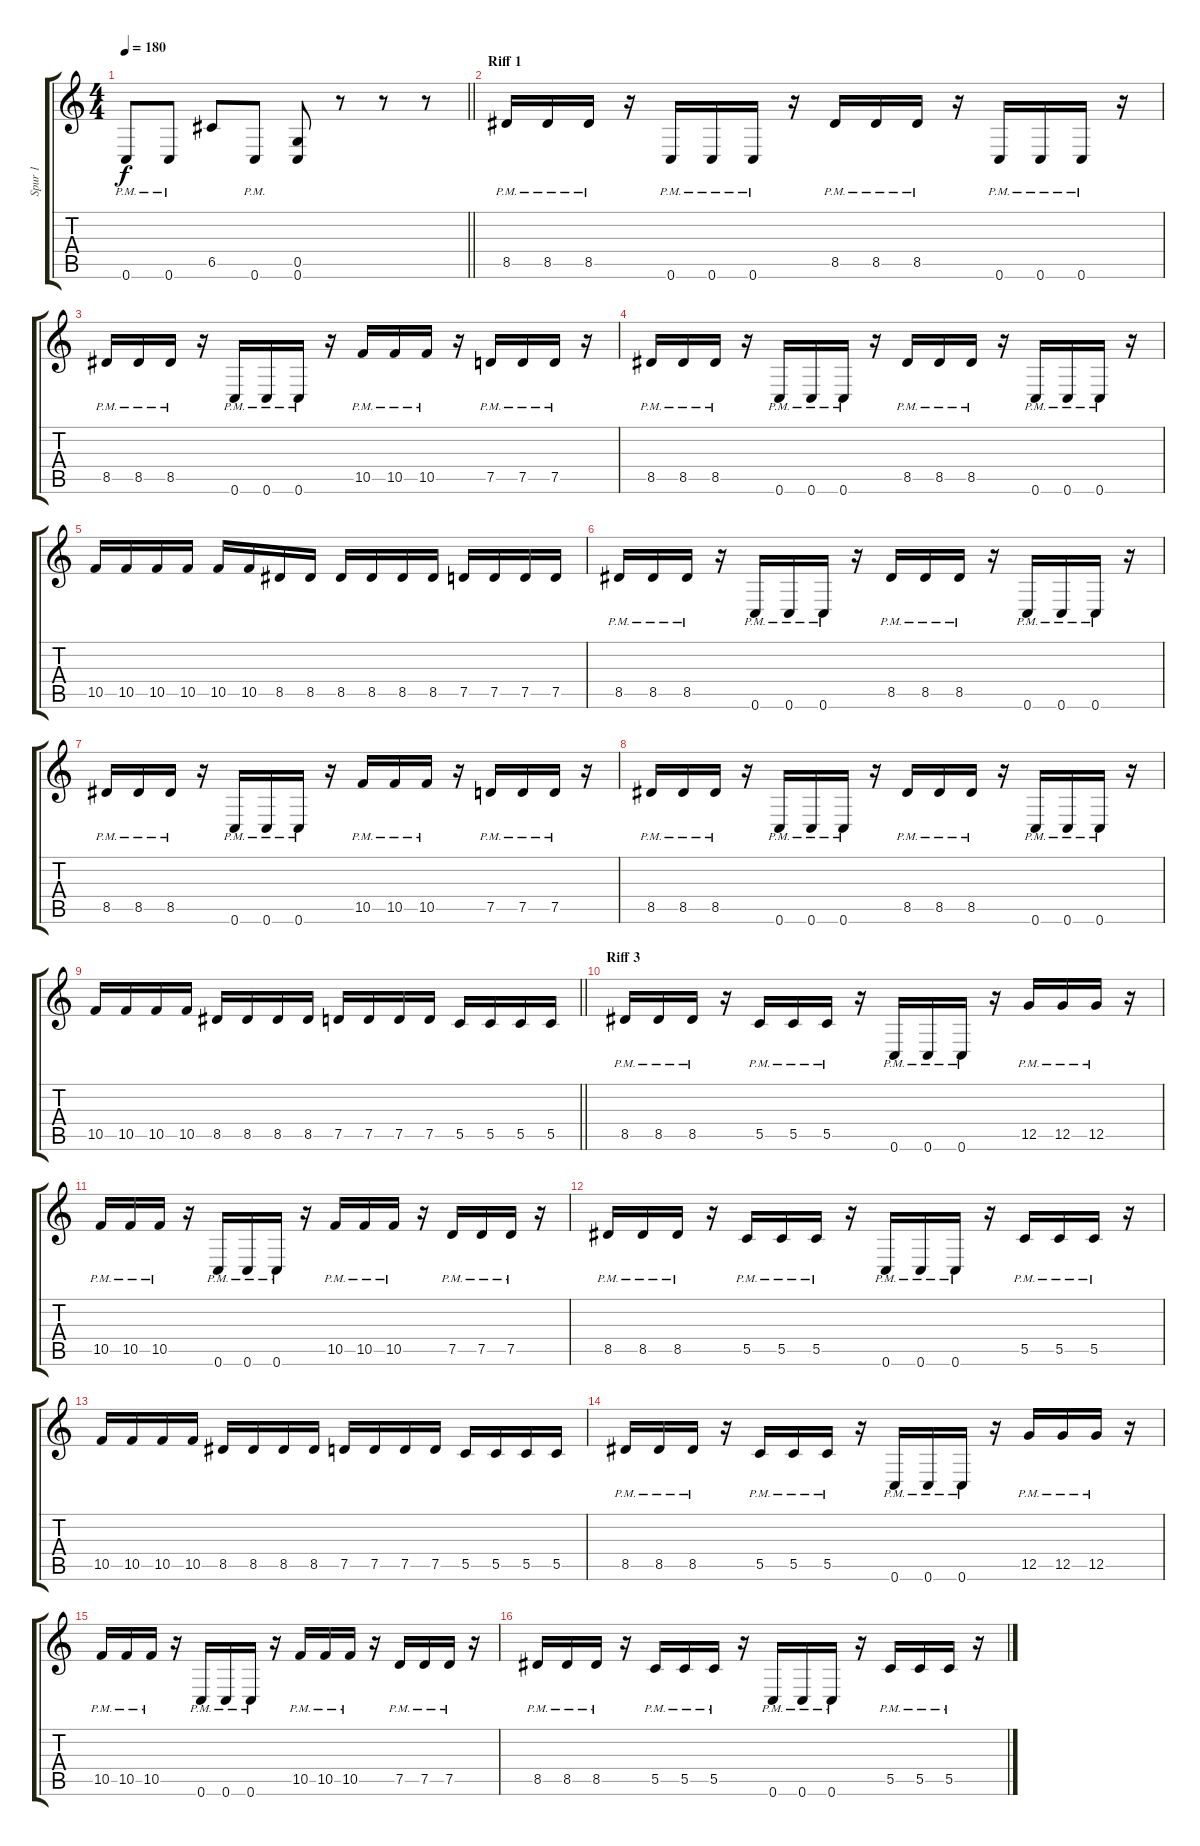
\track ("Spur 1" "Spur 1") {instrument distortionguitar}
\staff {score tabs}
\tuning (D4 A3 F3 C3 G2 C2) {hide}
\ts (4 4)
\tempo 180
\clef g2
\barLineRight lightlight
\ks c
0.6{pm}.8{dy f} 0.6{pm}.8 6.5.8 0.6{pm}.8 (0.5 0.6).8 r.8 r.8 r.8 |
\section ("" "Riff 1")
8.5{pm}.16 8.5{pm}.16 8.5{pm}.16 r.16 0.6{pm}.16 0.6{pm}.16 0.6{pm}.16 r.16 8.5{pm}.16 8.5{pm}.16 8.5{pm}.16 r.16 0.6{pm}.16 0.6{pm}.16 0.6{pm}.16 r.16 |
8.5{pm}.16 8.5{pm}.16 8.5{pm}.16 r.16 0.6{pm}.16 0.6{pm}.16 0.6{pm}.16 r.16 10.5{pm}.16 10.5{pm}.16 10.5{pm}.16 r.16 7.5{pm}.16 7.5{pm}.16 7.5{pm}.16 r.16 |
8.5{pm}.16 8.5{pm}.16 8.5{pm}.16 r.16 0.6{pm}.16 0.6{pm}.16 0.6{pm}.16 r.16 8.5{pm}.16 8.5{pm}.16 8.5{pm}.16 r.16 0.6{pm}.16 0.6{pm}.16 0.6{pm}.16 r.16 |
10.5.16 10.5.16 10.5.16 10.5.16 10.5.16 10.5.16 8.5.16 8.5.16 8.5.16 8.5.16 8.5.16 8.5.16 7.5.16 7.5.16 7.5.16 7.5.16 |
8.5{pm}.16 8.5{pm}.16 8.5{pm}.16 r.16 0.6{pm}.16 0.6{pm}.16 0.6{pm}.16 r.16 8.5{pm}.16 8.5{pm}.16 8.5{pm}.16 r.16 0.6{pm}.16 0.6{pm}.16 0.6{pm}.16 r.16 |
8.5{pm}.16 8.5{pm}.16 8.5{pm}.16 r.16 0.6{pm}.16 0.6{pm}.16 0.6{pm}.16 r.16 10.5{pm}.16 10.5{pm}.16 10.5{pm}.16 r.16 7.5{pm}.16 7.5{pm}.16 7.5{pm}.16 r.16 |
8.5{pm}.16 8.5{pm}.16 8.5{pm}.16 r.16 0.6{pm}.16 0.6{pm}.16 0.6{pm}.16 r.16 8.5{pm}.16 8.5{pm}.16 8.5{pm}.16 r.16 0.6{pm}.16 0.6{pm}.16 0.6{pm}.16 r.16 |
\barLineRight lightlight
10.5.16 10.5.16 10.5.16 10.5.16 8.5.16 8.5.16 8.5.16 8.5.16 7.5.16 7.5.16 7.5.16 7.5.16 5.5.16 5.5.16 5.5.16 5.5.16 |
\section ("" "Riff 3")
8.5{pm}.16 8.5{pm}.16 8.5{pm}.16 r.16 5.5{pm}.16 5.5{pm}.16 5.5{pm}.16 r.16 0.6{pm}.16 0.6{pm}.16 0.6{pm}.16 r.16 12.5{pm}.16 12.5{pm}.16 12.5{pm}.16 r.16 |
10.5{pm}.16 10.5{pm}.16 10.5{pm}.16 r.16 0.6{pm}.16 0.6{pm}.16 0.6{pm}.16 r.16 10.5{pm}.16 10.5{pm}.16 10.5{pm}.16 r.16 7.5{pm}.16 7.5{pm}.16 7.5{pm}.16 r.16 |
8.5{pm}.16 8.5{pm}.16 8.5{pm}.16 r.16 5.5{pm}.16 5.5{pm}.16 5.5{pm}.16 r.16 0.6{pm}.16 0.6{pm}.16 0.6{pm}.16 r.16 5.5{pm}.16 5.5{pm}.16 5.5{pm}.16 r.16 |
10.5.16 10.5.16 10.5.16 10.5.16 8.5.16 8.5.16 8.5.16 8.5.16 7.5.16 7.5.16 7.5.16 7.5.16 5.5.16 5.5.16 5.5.16 5.5.16 |
8.5{pm}.16 8.5{pm}.16 8.5{pm}.16 r.16 5.5{pm}.16 5.5{pm}.16 5.5{pm}.16 r.16 0.6{pm}.16 0.6{pm}.16 0.6{pm}.16 r.16 12.5{pm}.16 12.5{pm}.16 12.5{pm}.16 r.16 |
10.5{pm}.16 10.5{pm}.16 10.5{pm}.16 r.16 0.6{pm}.16 0.6{pm}.16 0.6{pm}.16 r.16 10.5{pm}.16 10.5{pm}.16 10.5{pm}.16 r.16 7.5{pm}.16 7.5{pm}.16 7.5{pm}.16 r.16 |
8.5{pm}.16 8.5{pm}.16 8.5{pm}.16 r.16 5.5{pm}.16 5.5{pm}.16 5.5{pm}.16 r.16 0.6{pm}.16 0.6{pm}.16 0.6{pm}.16 r.16 5.5{pm}.16 5.5{pm}.16 5.5{pm}.16 r.16
